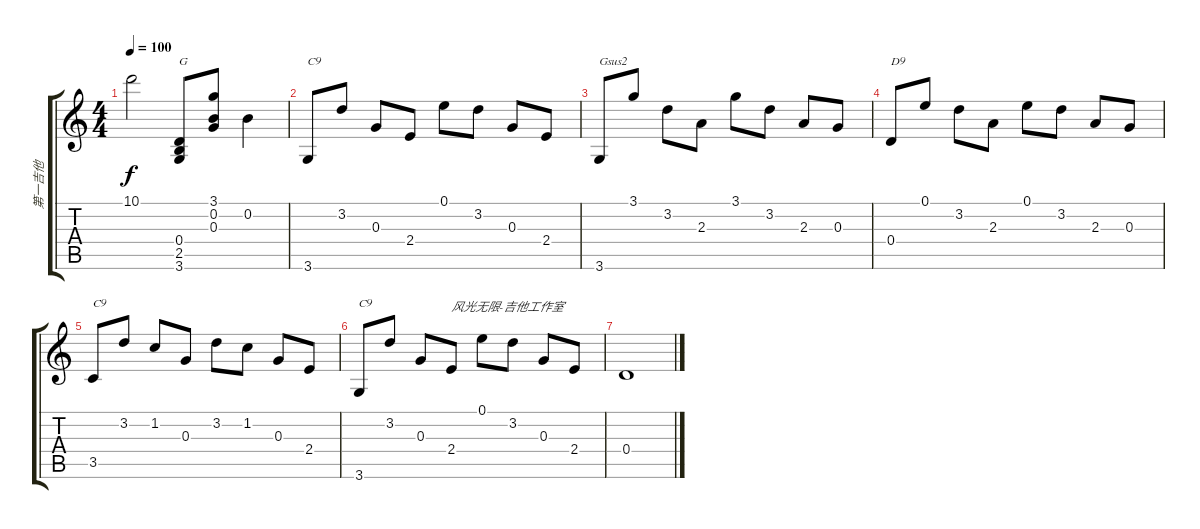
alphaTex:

\track ("第一吉他" "第一吉他") {instrument acousticguitarsteel}
\staff {score tabs}
\tuning (E4 B3 G3 D3 A2 E2) {hide}
\ts (4 4)
\tempo 100
\clef g2
\ks c
10.1.2{dy f} (0.4 2.5 3.6).8{txt "G"} (3.1 0.2 0.3).8 0.2.4 |
3.6.8{txt "C9"} 3.2.8 0.3.8 2.4.8 0.1.8 3.2.8 0.3.8 2.4.8 |
3.6.8{txt "Gsus2"} 3.1.8 3.2.8 2.3.8 3.1.8 3.2.8 2.3.8 0.3.8 |
0.4.8{txt "D9"} 0.1.8 3.2.8{txt ""} 2.3.8 0.1.8 3.2.8 2.3.8 0.3.8 |
3.5.8{txt "C9"} 3.2.8 1.2.8{txt ""} 0.3.8 3.2.8 1.2.8 0.3.8 2.4.8 |
3.6.8{txt "C9"} 3.2.8 0.3.8 2.4.8{txt "风光无限-吉他工作室"} 0.1.8 3.2.8 0.3.8 2.4.8 |
0.4.1
